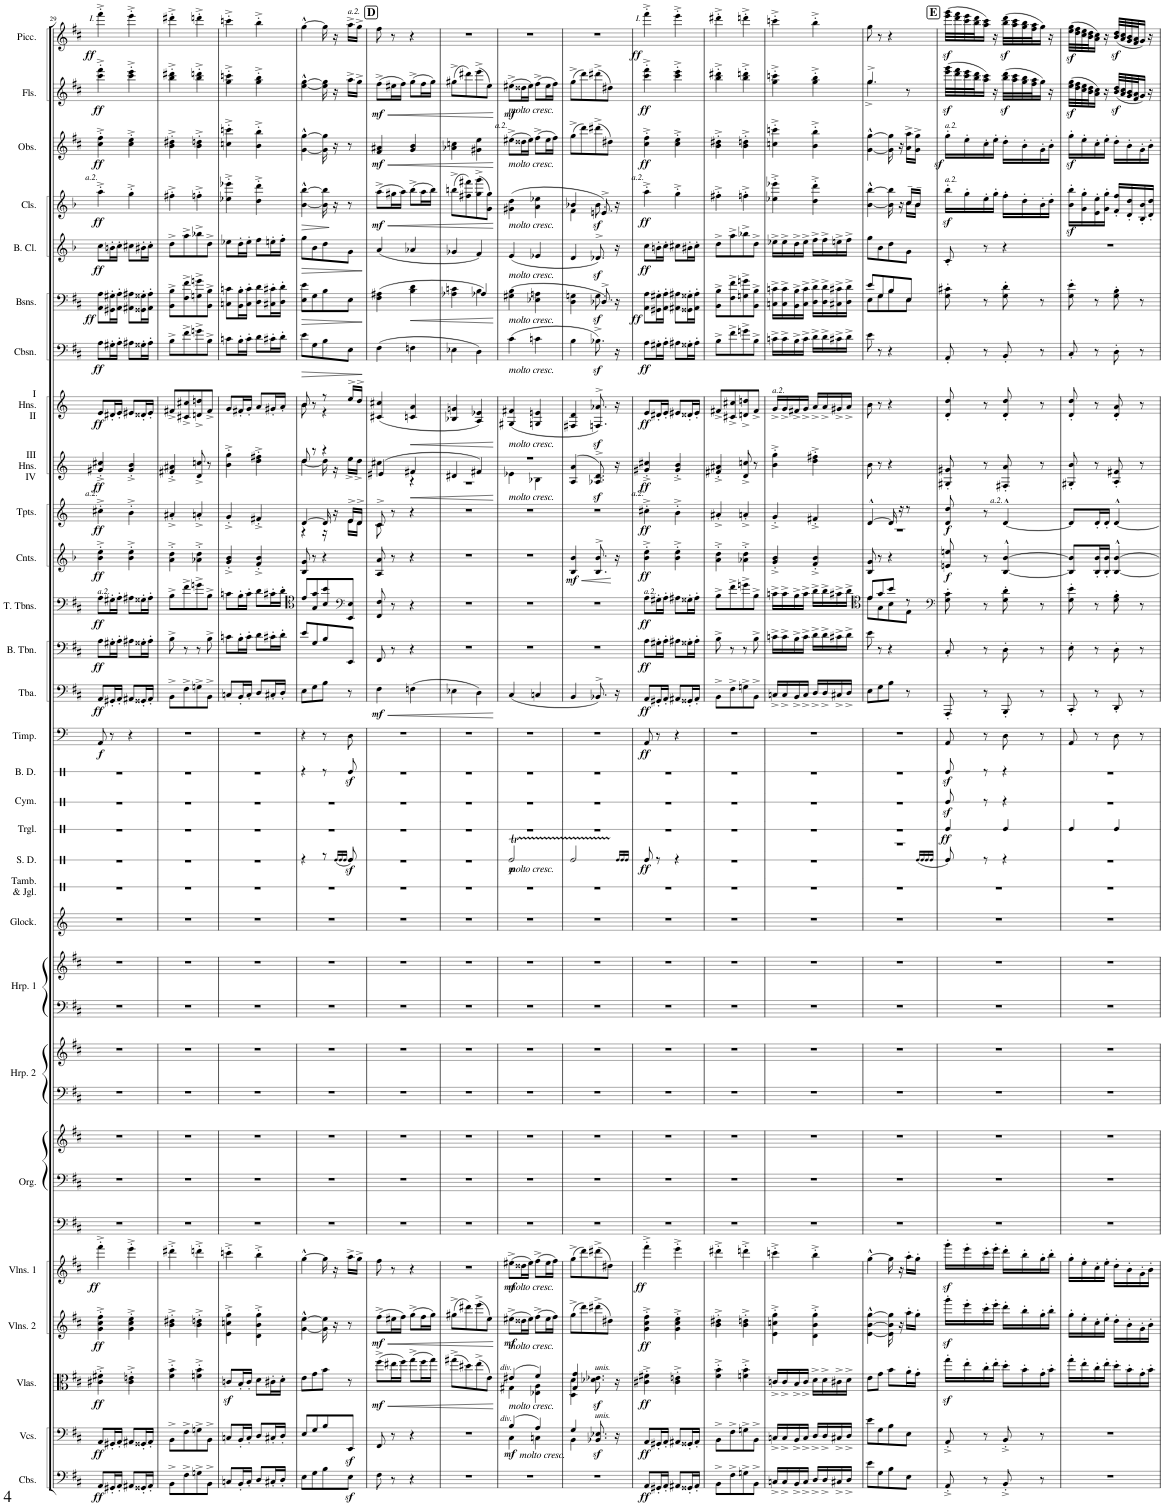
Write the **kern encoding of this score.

**kern	**dynam	**kern	**dynam	**kern	**dynam	**kern	**dynam	**kern	**dynam	**kern	**kern	**kern	**kern	**kern	**kern	**kern	**kern	**kern	**kern	**dynam	**kern	**dynam	**kern	**kern	**kern	**dynam	**kern	**dynam	**kern	**dynam	**kern	**dynam	**kern	**dynam	**kern	**dynam	**kern	**dynam	**kern	**dynam	**kern	**dynam	**kern	**dynam	**kern	**dynam	**kern	**dynam	**kern	**dynam	**kern	**dynam	**kern	**dynam
*part29	*part29	*part28	*part28	*part27	*part27	*part26	*part26	*part25	*part25	*part24	*part24	*part24	*part23	*part23	*part22	*part22	*part21	*part20	*part19	*part19	*part18	*part18	*part17	*part16	*part15	*part15	*part14	*part14	*part13	*part13	*part12	*part12	*part11	*part11	*part10	*part10	*part9	*part9	*part8	*part8	*part7	*part7	*part6	*part6	*part5	*part5	*part4	*part4	*part3	*part3	*part2	*part2	*part1	*part1
*staff33	*staff33	*staff32	*staff32	*staff31	*staff31	*staff30	*staff30	*staff29	*staff29	*staff28	*staff27	*staff26	*staff25	*staff24	*staff23	*staff22	*staff21	*staff20	*staff19	*staff19	*staff18	*staff18	*staff17	*staff16	*staff15	*staff15	*staff14	*staff14	*staff13	*staff13	*staff12	*staff12	*staff11	*staff11	*staff10	*staff10	*staff9	*staff9	*staff8	*staff8	*staff7	*staff7	*staff6	*staff6	*staff5	*staff5	*staff4	*staff4	*staff3	*staff3	*staff2	*staff2	*staff1	*staff1
*I"Contrabasses	*	*I"Violoncellos	*	*I"Violas	*	*I"Violins 2	*	*I"Violins 1	*	*I"Organ	*	*	*I"Harp 2	*	*I"Harp 1	*	*I"Glockenspiel	*I"Tambourine &amp; Jingles	*I"Snare Drum	*	*I"Triangle	*	*I"Cymbal	*I"Bass Drum	*I"Timpani	*	*I"Tuba	*	*I"Bass Trombone	*	*I"2 Tenor Trombones	*	*I"2 A Cornets	*	*I"2 F Trumpets	*	*I"III F Horns IV	*	*I"I F Horns II	*	*I"Contrabassoon	*	*I"2 Bassoons	*	*I"A Bass Clarinet	*	*I"2 A Clarinets	*	*I"2 Oboes	*	*I"2 Flutes	*	*I"Piccolo (II ad lib.)	*
*I'Cbs.	*	*I'Vcs.	*	*I'Vlas.	*	*I'Vlns. 2	*	*I'Vlns. 1	*	*I'Org.	*	*	*I'Hrp. 2	*	*I'Hrp. 1	*	*I'Glock.	*I'Tamb. &amp; Jgl.	*I'S. D.	*	*I'Trgl.	*	*I'Cym.	*I'B. D.	*I'Timp.	*	*I'Tba.	*	*I'B. Tbn.	*	*I'T. Tbns.	*	*I'Cnts.	*	*I'Tpts.	*	*I'III Hns. IV	*	*I'I Hns. II	*	*I'Cbsn.	*	*I'Bsns.	*	*I'B. Cl.	*	*I'Cls.	*	*I'Obs.	*	*I'Fls.	*	*I'Picc.	*
!!LO:PB:g=z
*clefF4	*	*clefF4	*	*clefC3	*	*clefG2	*	*clefG2	*	*clefF4	*clefF4	*clefG2	*clefF4	*clefG2	*clefF4	*clefG2	*clefG2	*clefX	*clefX	*	*clefX	*	*clefX	*clefX	*clefF4	*	*clefF4	*	*clefF4	*	*clefF4	*	*clefG2	*	*clefG2	*	*clefG2	*	*clefG2	*	*clefF4	*	*clefF4	*	*clefG2	*	*clefG2	*	*clefG2	*	*clefG2	*	*clefG2	*
*Trd7c12	*	*	*	*	*	*	*	*	*	*	*	*	*	*	*	*	*Trd-14c-24	*	*	*	*	*	*	*	*	*	*	*	*	*	*	*	*Trd2c3	*	*Trd-3c-5	*	*Trd4c7	*	*Trd4c7	*	*Trd7c12	*	*	*	*Trd9c15	*	*Trd2c3	*	*	*	*	*	*Trd-7c-12	*
*k[f#c#]	*	*k[f#c#]	*	*k[f#c#]	*	*k[f#c#]	*	*k[f#c#]	*	*k[f#c#]	*k[f#c#]	*k[f#c#]	*k[f#c#]	*k[f#c#]	*k[f#c#]	*k[f#c#]	*k[]	*k[]	*k[]	*	*k[]	*	*k[]	*k[]	*k[]	*	*k[f#c#]	*	*k[f#c#]	*	*k[f#c#]	*	*k[b-]	*	*k[]	*	*k[]	*	*k[]	*	*k[f#c#]	*	*k[f#c#]	*	*k[b-]	*	*k[b-]	*	*k[f#c#]	*	*k[f#c#]	*	*k[f#c#]	*
*M2/4	*	*M2/4	*	*M2/4	*	*M2/4	*	*M2/4	*	*M2/4	*M2/4	*M2/4	*M2/4	*M2/4	*M2/4	*M2/4	*M2/4	*M2/4	*M2/4	*	*M2/4	*	*M2/4	*M2/4	*M2/4	*	*M2/4	*	*M2/4	*	*M2/4	*	*M2/4	*	*M2/4	*	*M2/4	*	*M2/4	*	*M2/4	*	*M2/4	*	*M2/4	*	*M2/4	*	*M2/4	*	*M2/4	*	*M2/4	*
=29	=29	=29	=29	=29	=29	=29	=29	=29	=29	=29	=29	=29	=29	=29	=29	=29	=29	=29	=29	=29	=29	=29	=29	=29	=29	=29	=29	=29	=29	=29	=29	=29	=29	=29	=29	=29	=29	=29	=29	=29	=29	=29	=29	=29	=29	=29	=29	=29	=29	=29	=29	=29	=29	=29
!	!	!	!	!	!	!	!	!	!	!	!	!	!	!	!	!	!	!	!	!	!	!	!	!	!	!	!	!	!	!	!	!	!	!	!	!	!	!	!	!	!	!	!	!	!	!	!	!	!	!	!	!	!LO:TX:a:i:t=I.	!
!	!	!	!	!	!	!	!	!	!	!	!	!	!	!	!	!	!	!	!	!	!	!	!	!	!	!	!	!	!	!	!	!	!	!	!	!	!	!	!	!	!	!	!	!	!	!	!LO:TX:a:i:t=a.2.	!	!	!	!	!	!	!
!	!	!	!	!	!	!	!	!	!	!	!	!	!	!	!	!	!	!	!	!	!	!	!	!	!	!	!	!	!	!	!	!	!	!	!LO:TX:a:i:t=a.2.	!	!	!	!	!	!	!	!	!	!	!	!	!	!	!	!	!	!	!
!	!	!	!	!	!	!	!	!	!	!	!	!	!	!	!	!	!	!	!	!	!	!	!	!	!	!	!	!	!	!	!LO:TX:a:i:t=a.2.	!	!	!	!	!	!	!	!	!	!	!	!	!	!	!	!	!	!	!	!	!	!	!
!	!LO:DY:b	!	!LO:DY:b	!	!LO:DY:b	!	!LO:DY:b	!	!LO:DY:b	!	!	!	!	!	!	!	!	!	!	!	!	!	!	!	!	!LO:DY:b	!	!LO:DY:b	!	!LO:DY:b	!	!LO:DY:b	!	!LO:DY:b	!	!LO:DY:b	!	!LO:DY:b	!	!LO:DY:b	!	!LO:DY:b	!	!LO:DY:b	!	!LO:DY:b	!	!LO:DY:b	!	!LO:DY:b	!	!LO:DY:b	!	!LO:DY:b
8AA/L	ff	8AA/L	ff	4c#X\'^ 4f#X\'^	ff	4g\'^ 4cc#\'^ 4ff#\'^	ff	4fff#'^\	ff	2r	2r	2r	2r	2r	2r	2r	2r	2r	2r	.	2r	.	2r	2r	8AA/	f	8AA/L	ff	8A\L	ff	8A\L	ff	4b-\'^ 4ee\'^	ff	4cc#X'^\	ff	4g#X/'^ 4cc#X/'^	ff	8e/L	ff	8A\L	ff	8AA\ 8A\L	ff	8cc\L	ff	4aa'^\	ff	4cc#\'^ 4ff#\'^	ff	4ccc#\'^ 4fff#\'^	ff	4fff#'^\	ff
16GG#X'/L	.	16GG#X'/L	.	.	.	.	.	.	.	.	.	.	.	.	.	.	.	.	.	.	.	.	.	.	8r	.	16GG#X'/L	.	16G#X'\L	.	16G#X'\L	.	.	.	.	.	.	.	16d#X'/L	.	16G#X'\L	.	16GG#X\' 16G#X\'L	.	16bn'\L	.	.	.	.	.	.	.	.	.
16AA'/JJ	.	16AA'/JJ	.	.	.	.	.	.	.	.	.	.	.	.	.	.	.	.	.	.	.	.	.	.	.	.	16AA'/JJ	.	16A'\JJ	.	16A'\JJ	.	.	.	.	.	.	.	16e'/JJ	.	16A'\JJ	.	16AA\' 16A\'JJ	.	16cc'\JJ	.	.	.	.	.	.	.	.	.
8AA#X/L	.	8AA#X/L	.	4c#\'^ 4en\'^	.	4g\'^ 4cc#\'^ 4ee\'^	.	4eee'^\	.	.	.	.	.	.	.	.	.	.	.	.	.	.	.	.	4r	.	8AA#X/L	.	8A#X\L	.	8A#X\L	.	4b-\'^ 4ee\'^	.	4b'^\	.	4g#/'^ 4b/'^	.	8e#X/L	.	8A#X\L	.	8AA#X\ 8A#X\L	.	8cc#X\L	.	4gg'^\	.	4cc#\'^ 4ee\'^	.	4ccc#\'^ 4eee\'^	.	4eee'^\	.
16GG##X'/L	.	16GG##X'/L	.	.	.	.	.	.	.	.	.	.	.	.	.	.	.	.	.	.	.	.	.	.	.	.	16GG##X'/L	.	16G##X'\L	.	16G##X'\L	.	.	.	.	.	.	.	16d##X'/L	.	16G##X'\L	.	16GG##X\' 16G##X\'L	.	16b#X'\L	.	.	.	.	.	.	.	.	.
16AA#'/JJ	.	16AA#'/JJ	.	.	.	.	.	.	.	.	.	.	.	.	.	.	.	.	.	.	.	.	.	.	.	.	16AA#'/JJ	.	16A#'\JJ	.	16A#'\JJ	.	.	.	.	.	.	.	16e#'/JJ	.	16A#'\JJ	.	16AA#\' 16A#\'JJ	.	16cc#'\JJ	.	.	.	.	.	.	.	.	.
=30	=30	=30	=30	=30	=30	=30	=30	=30	=30	=30	=30	=30	=30	=30	=30	=30	=30	=30	=30	=30	=30	=30	=30	=30	=30	=30	=30	=30	=30	=30	=30	=30	=30	=30	=30	=30	=30	=30	=30	=30	=30	=30	=30	=30	=30	=30	=30	=30	=30	=30	=30	=30	=30	=30
8BB^\L	.	8BB^\L	.	4f#\'^ 4b\'^	.	4b\'^ 4dd#X\'^	.	4ddd#X'^\	.	2r	2r	2r	2r	2r	2r	2r	2r	2r	2r	.	2r	.	2r	2r	2r	.	8BB^\L	.	8B^\	.	8B^\L	.	4a\'^ 4dd\'^	.	4a#X'^/	.	4f#X/'^ 4a#X/'^	.	8f#X^/L	.	8B^\L	.	8BB\^ 8B\^L	.	8dd^\L	.	4ff#X'^\	.	4b\'^ 4dd#X\'^	.	4bb\'^ 4ddd#X\'^	.	4ddd#X'^\	.
8F#^\	.	8F#^\	.	.	.	.	.	.	.	.	.	.	.	.	.	.	.	.	.	.	.	.	.	.	.	.	8F#^\	.	8r	.	8f#^\	.	.	.	.	.	.	.	8c#X/^ 8cc#X/^	.	8f#^\	.	8F#\^ 8f#\^	.	8aa^\	.	.	.	.	.	.	.	.	.
8Gn^\	.	8Gn^\	.	4fn\'^ 4b\'^	.	4b\'^ 4ddn\'^	.	4dddn'^\	.	.	.	.	.	.	.	.	.	.	.	.	.	.	.	.	.	.	8Gn^\	.	8r	.	8gn^\	.	4a-X\'^ 4dd\'^	.	4an'^/	.	8d/^ 8ccn/^	.	8dn/^ 8ddn/^	.	8gn^\	.	8Gn\^ 8gn\^	.	8bb-X^\	.	4ffn'^\	.	4b\'^ 4ddn\'^	.	4bb\'^ 4dddn\'^	.	4dddn'^\	.
8BB^\J	.	8BB^\J	.	.	.	.	.	.	.	.	.	.	.	.	.	.	.	.	.	.	.	.	.	.	.	.	8BB^\J	.	8B^\	.	8B^\J	.	.	.	.	.	8r	.	8f#^/J	.	8B^\J	.	8BB\^ 8B\^J	.	8dd^\J	.	.	.	.	.	.	.	.	.
=31	=31	=31	=31	=31	=31	=31	=31	=31	=31	=31	=31	=31	=31	=31	=31	=31	=31	=31	=31	=31	=31	=31	=31	=31	=31	=31	=31	=31	=31	=31	=31	=31	=31	=31	=31	=31	=31	=31	=31	=31	=31	=31	=31	=31	=31	=31	=31	=31	=31	=31	=31	=31	=31	=31
8Cn/L	.	8Cn/L	.	8cnz</L	.	4e\'^ 4ccn\'^ 4gg\'^	.	4cccn'^\	.	2r	2r	2r	2r	2r	2r	2r	2r	2r	2r	.	2r	.	2r	2r	2r	.	8Cn/L	.	8cn\L	.	8cn\L	.	4g/'^ 4b-/'^	.	4g'^/	.	4b\'^ 4gg\'^	.	8g/L	.	8cn\L	.	8Cn\ 8cn\L	.	8ee-X\L	.	4ee-X\'^ 4eee-X\'^	.	4ccn\'^ 4cccn\'^	.	4gg\'^ 4cccn\'^	.	4cccn'^\	.
16BB'/L	.	16BB'/L	.	16B'/L	.	.	.	.	.	.	.	.	.	.	.	.	.	.	.	.	.	.	.	.	.	.	16BB'/L	.	16B'\L	.	16B'\L	.	.	.	.	.	.	.	16f#X'/L	.	16B'\L	.	16BB\' 16B\'L	.	16dd'\L	.	.	.	.	.	.	.	.	.
16C'/JJ	.	16C'/JJ	.	16c'/JJ	.	.	.	.	.	.	.	.	.	.	.	.	.	.	.	.	.	.	.	.	.	.	16C'/JJ	.	16c'\JJ	.	16c'\JJ	.	.	.	.	.	.	.	16g'/JJ	.	16c'\JJ	.	16C\' 16c\'JJ	.	16ee-'\JJ	.	.	.	.	.	.	.	.	.
8D/L	.	8D/L	.	8d\L	.	4d\'^ 4b\'^ 4gg\'^	.	4bb'^\	.	.	.	.	.	.	.	.	.	.	.	.	.	.	.	.	.	.	8D/L	.	8d\L	.	8d\L	.	4f/'^ 4b-/'^	.	4f#X'^/	.	4dd\'^ 4ff#X\'^	.	8a/L	.	8d\L	.	8D\ 8d\L	.	8ff\L	.	4dd\'^ 4ddd\'^	.	4b\'^ 4bb\'^	.	4gg\'^ 4bb\'^	.	4bb'^\	.
16C#X'/L	.	16C#X'/L	.	16c#X'\L	.	.	.	.	.	.	.	.	.	.	.	.	.	.	.	.	.	.	.	.	.	.	16C#X'/L	.	16c#X'\L	.	16c#X'\L	.	.	.	.	.	.	.	16g#X'/L	.	16c#X'\L	.	16C#X\' 16c#X\'L	.	16een'\L	.	.	.	.	.	.	.	.	.
16D'/JJ	.	16D'/JJ	.	16d'\JJ	.	.	.	.	.	.	.	.	.	.	.	.	.	.	.	.	.	.	.	.	.	.	16D'/JJ	.	16d'\JJ	.	16d'\JJ	.	.	.	.	.	.	.	16a'/JJ	.	16d'\JJ	.	16D\' 16d\'JJ	.	16ff'\JJ	.	.	.	.	.	.	.	.	.
=32	=32	=32	=32	=32	=32	=32	=32	=32	=32	=32	=32	=32	=32	=32	=32	=32	=32	=32	=32	=32	=32	=32	=32	=32	=32	=32	=32	=32	=32	=32	=32	=32	=32	=32	=32	=32	=32	=32	=32	=32	=32	=32	=32	=32	=32	=32	=32	=32	=32	=32	=32	=32	=32	=32
*	*	*	*	*	*	*	*	*	*	*	*	*	*	*	*	*	*	*	*	*	*	*	*	*	*	*	*	*	*	*	*clefC4	*	*	*	*	*	*	*	*	*	*	*	*	*	*	*	*	*	*	*	*	*	*	*
*	*	*	*	*	*	*	*	*	*	*	*	*	*	*	*	*	*	*	*^	*	*	*	*	*	*	*	*	*	*	*	*	*	*	*	*^	*	*^	*	*^	*	*	*	*	*	*	*	*	*	*	*	*	*	*	*
!	!	!	!	!	!	!	!	!	!	!	!	!	!	!	!	!	!	!	!	!	!	!	!	!	!	!	!	!	!	!	!	!	!	!	!	!	!	!	!	!	!	!	!	!	!	!LO:HP:b	!	!LO:HP:b	!	!LO:HP:b	!	!LO:HP:b	!	!	!	!	!	!
8E'\L	.	8E'/L	.	8e'\L	.	[4g\^^ [4ee\^^	.	[4gg^^\	.	2r	2r	2r	2r	2r	2r	2r	2r	2r	4r	4ryy	.	2r	.	2r	4r	4r	.	8E'\L	.	8e'/L	.	8e'/L	.	8B-/ 8g/	.	[4d/	4r	.	8dd/	[4dd\	.	8b/	8b\	.	8e\L	>	8E\ 8e\L	>	8gg\L	>	[4b-\^^ [4bb-\^^	>	[4g\^^ [4gg\^^	.	[4ee\^^ [4gg\^^	.	[4gg^^\	.
8G'\	.	8G'/	.	8g'\	.	.	.	.	.	.	.	.	.	.	.	.	.	.	.	.	.	.	.	.	.	.	.	8G'\	.	8G'/	.	8G/' 8g/'	.	8r	.	.	.	.	8r	.	.	8r	8ryy	.	8G\	.	8G\	.	8b-\	.	.	.	.	.	.	.	.	.
8B'\	.	8B'/	.	8b'\J	.	16g\] 16ee\]	.	16gg\]	.	.	.	.	.	.	.	.	.	.	8r	16ryy	.	.	.	.	8r	8r	.	8B'\J	.	8B'/	.	8B/' 8b/'	.	4r	.	16d/]	16r	.	4r	16dd\]	.	8r	4r	.	8B\	.	8B\	.	8dd\	.	16b-\] 16bb-\]	.	16g\] 16gg\]	.	16ee\] 16gg\]	.	16gg\]	.
.	.	.	.	.	.	16r	.	16r	.	.	.	.	.	.	.	.	.	.	.	(<48Re!/LL	.	.	.	.	.	.	.	.	.	.	.	.	.	.	.	16r	16ryy	.	.	16r	.	.	.	.	.	.	.	.	.	.	16r	]	16r	.	16r	.	16r	.
.	.	.	.	.	.	.	.	.	.	.	.	.	.	.	.	.	.	.	.	48Re!/	.	.	.	.	.	.	.	.	.	.	.	.	.	.	.	.	.	.	.	.	.	.	.	.	.	.	.	.	.	.	.	.	.	.	.	.	.	.
.	.	.	.	.	.	.	.	.	.	.	.	.	.	.	.	.	.	.	.	48Re!/JJ	.	.	.	.	.	.	.	.	.	.	.	.	.	.	.	.	.	.	.	.	.	.	.	.	.	.	.	.	.	.	.	.	.	.	.	.	.	.
*	*	*	*	*	*	*	*	*	*	*	*	*	*	*	*	*	*	*	*	*	*	*	*	*	*	*	*	*	*	*	*	*clefF4	*	*	*	*	*	*	*	*	*	*	*	*	*	*	*	*	*	*	*	*	*	*	*	*	*	*
!	!	!	!	!	!	!	!	!	!	!	!	!	!	!	!	!	!	!	!	!	!	!	!	!	!	!	!	!	!	!	!	!	!	!	!	!	!	!	!	!	!	!	!	!	!	!	!	!	!	!	!	!	!	!	!	!	!LO:TX:a:i:t=a.2.	!
!	!	!	!	!	!	!	!	!	!	!	!	!	!	!	!	!	!	!	!	!	!LO:DY:b	!	!	!	!	!	!	!	!	!	!	!	!	!	!	!	!	!	!	!	!	!	!	!	!	!	!	!	!	!	!	!	!	!	!	!	!	!
8Ez<'\J	.	8EEz<'/J	.	8r	.	8r	.	16aa^\LL	.	.	.	.	.	.	.	.	.	.	8Re^/	8ryy	sf	.	.	.	8Rez</	8D\	.	8r	.	8EE'/J	.	8EE/' 8E/'J	.	.	.	16e^/LL	16e^\LL	.	.	16ee^\LL	.	16ee^/LL	.	.	8E\J	.	8E\J	.	8g\J	.	8r	.	8r	.	16aa^\LL	.	16aa^\LL	.
.	.	.	.	.	.	.	.	16gg^\JJ	.	.	.	.	.	.	.	.	.	.	.	.	.	.	.	.	.	.	.	.	.	.	.	.	.	.	.	16d^/JJ	16d^\JJ	.	.	16dd^\JJ	.	16dd^/JJ	.	.	.	.	.	.	.	.	.	.	.	.	16gg^\JJ	.	16gg^\JJ	.
*	*	*	*	*	*	*	*	*	*	*	*	*	*	*	*	*	*	*	*	*	*	*	*	*	*	*	*	*	*	*	*	*	*	*	*	*v	*v	*	*	*	*	*v	*v	*	*	*	*	*	*	*	*	*	*	*	*	*	*	*
*	*	*	*	*	*	*	*	*	*	*	*	*	*	*	*	*	*	*	*v	*v	*	*	*	*	*	*	*	*	*	*	*	*	*	*	*	*	*	*v	*v	*	*	*	*	*	*	*	*	*	*	*	*	*	*	*	*	*
.	.	.	.	.	.	.	.	.	.	.	.	.	.	.	.	.	.	.	.	.	.	.	.	.	.	.	.	.	.	.	.	.	.	.	.	.	.	.	.	.	.	]	.	]	.	]	.	.	.	.	.	.	.	.
!!LO:REH:place=s1:a:B:cj:fs=14:t=D
=33	=33	=33	=33	=33	=33	=33	=33	=33	=33	=33	=33	=33	=33	=33	=33	=33	=33	=33	=33	=33	=33	=33	=33	=33	=33	=33	=33	=33	=33	=33	=33	=33	=33	=33	=33	=33	=33	=33	=33	=33	=33	=33	=33	=33	=33	=33	=33	=33	=33	=33	=33	=33	=33	=33
!	!	!	!	!	!LO:DY:b	!	!LO:DY:b	!	!	!	!	!	!	!	!	!	!	!	!	!	!	!	!	!	!	!	!	!LO:HP:b	!	!	!	!	!	!	!	!	!	!	!	!	!	!	!	!	!	!	!	!LO:HP:b	!	!LO:HP:b	!	!LO:HP:b	!	!
*	*	*	*	*	*	*	*	*	*	*	*	*	*	*	*	*	*	*	*	*	*	*	*	*	*	*	*	*	*	*	*	*	*	*	*^	*	*^	*	*	*	*	*	*	*	*	*	*	*	*	*	*	*	*	*
!	!	!	!	!	!	!	!	!	!	!	!	!	!	!	!	!	!	!	!	!	!	!	!	!	!	!	!	!LO:DY:n=1:b	!	!	!	!	!	!	!	!	!	!	!	!	!	!	!	!	!	!	!	!	!	!LO:DY:n=1:b	!	!LO:DY:n=1:b	!	!LO:DY:n=1:b	!	!
8F#\	.	8FF#/	.	(8ff#^\L	mf	(8ff#^\L	mf	8ff#\	.	2r	2r	2r	2r	2r	2r	2r	2r	2r	2r	.	2r	.	2r	2r	2r	.	4F#\	< mf	8FF#/	.	8FF#/ 8F#/	.	8A/ 8a/	.	8c^/	8c^\	.	(4e#X/	4cc#X\	.	(4c#X/ 4cc#X/	.	(4F#\	.	(4F#\ 4A#X\	.	(4a/	.	(8aa^\L	< mf	4f#/ 4a#X/	< mf	(8ff#^\L	< mf	8ff#\	.
8r	.	8r	.	16ee#X\L	.	16ee#X\L	.	8r	.	.	.	.	.	.	.	.	.	.	.	.	.	.	.	.	.	.	.	.	8r	.	8r	.	8r	.	8r	8ryy	.	.	.	.	.	.	.	.	.	.	.	.	16gg#X\L	.	.	.	16ee#X\L	.	8r	.
.	.	.	.	16ff#\JJ)	.	16ff#\JJ)	.	.	.	.	.	.	.	.	.	.	.	.	.	.	.	.	.	.	.	.	.	.	.	.	.	.	.	.	.	.	.	.	.	.	.	.	.	.	.	.	.	.	16aa\JJ)	.	.	.	16ff#\JJ)	.	.	.
!	!	!	!	!	!	!	!	!	!	!	!	!	!	!	!	!	!	!	!	!	!	!	!	!	!	!	!	!	!	!	!	!	!	!	!	!	!	!	!	!LO:HP:b	!	!LO:HP:b	!	!	!	!LO:HP:b	!	!	!	!	!	!	!	!	!	!
4r	.	4r	.	(8gg^\L	.	(8gg^\L	.	4r	.	.	.	.	.	.	.	.	.	.	.	.	.	.	.	.	.	.	(4Fn\	.	4r	.	4r	.	4r	.	4r	4ryy	.	4f#X/	4r	<	4cn/ 4a/	<	4Fn\	.	4B\ 4d\	<	4a-X/	.	(8bb-^\L	.	4g/ 4b/	.	(8gg^\L	.	4r	.
.	.	.	.	16ff#\L	.	16ff#\L	.	.	.	.	.	.	.	.	.	.	.	.	.	.	.	.	.	.	.	.	.	.	.	.	.	.	.	.	.	.	.	.	.	.	.	.	.	.	.	.	.	.	16aa\L	.	.	.	16ff#\L	.	.	.
.	.	.	.	16gg\JJ)	.	16gg\JJ)	.	.	.	.	.	.	.	.	.	.	.	.	.	.	.	.	.	.	.	.	.	.	.	.	.	.	.	.	.	.	.	.	.	.	.	.	.	.	.	.	.	.	16bb-\JJ)	.	.	.	16gg\JJ)	.	.	.
*	*	*	*	*	*	*	*	*	*	*	*	*	*	*	*	*	*	*	*	*	*	*	*	*	*	*	*	*	*	*	*	*	*	*	*v	*v	*	*	*	*	*	*	*	*	*	*	*	*	*	*	*	*	*	*	*	*
=34	=34	=34	=34	=34	=34	=34	=34	=34	=34	=34	=34	=34	=34	=34	=34	=34	=34	=34	=34	=34	=34	=34	=34	=34	=34	=34	=34	=34	=34	=34	=34	=34	=34	=34	=34	=34	=34	=34	=34	=34	=34	=34	=34	=34	=34	=34	=34	=34	=34	=34	=34	=34	=34	=34	=34
*	*	*	*	*	*	*	*	*	*	*	*	*	*	*	*	*	*	*	*	*	*	*	*	*	*	*	*	*	*	*	*	*	*	*	*	*	*	*	*	*	*	*	*	*^	*	*	*	*	*	*	*	*	*	*	*
2r	.	2r	.	(8gg#X^\L	.	(8gg#X^\L	.	2r	.	2r	2r	2r	2r	2r	2r	2r	2r	2r	2r	.	2r	.	2r	2r	2r	.	4E-X\	.	2r	.	2r	.	2r	.	2r	.	4d#X/	2r	.	4B-X/ 4gn/	.	4E-X\	.	4A-X\ 4cn\	4ryy	.	4g-X/	.	(8bbn^\L	.	4a-X\ 4ccn\	.	(8gg#X^\L	.	2r	.
.	.	.	.	8dd#X'\)	.	8ddd#X'\)	.	.	.	.	.	.	.	.	.	.	.	.	.	.	.	.	.	.	.	.	.	.	.	.	.	.	.	.	.	.	.	.	.	.	.	.	.	.	.	.	.	.	8ff#X\' 8fff#X\')	.	.	.	8ddd#X'\)	.	.	.
.	.	.	.	(8ee^\	.	(8eee^\	.	.	.	.	.	.	.	.	.	.	.	.	.	.	.	.	.	.	.	.	4D\)	.	.	.	.	.	.	.	.	.	4f#X/)	.	.	4A/ 4e-X/)	.	4D\)	.	4A-X/)	4B\	.	4f/)	.	(8gg\^ 8ggg\^	.	4g#X\ 4ee\	.	(8eee^\	.	.	.
.	.	.	.	8e'\J)	.	8ee'\J)	.	.	.	.	.	.	.	.	.	.	.	.	.	.	.	.	.	.	.	.	.	.	.	.	.	.	.	.	.	.	.	.	.	.	.	.	.	.	.	.	.	.	8g\' 8gg\'J)	.	.	.	8ee'\J)	.	.	.
*	*	*	*	*	*	*	*	*	*	*	*	*	*	*	*	*	*	*	*	*	*	*	*	*	*	*	*	*	*	*	*	*	*	*	*	*	*v	*v	*	*	*	*	*	*v	*v	*	*	*	*	*	*	*	*	*	*	*
.	.	.	.	.	.	.	.	.	.	.	.	.	.	.	.	.	.	.	.	.	.	.	.	.	.	.	.	[	.	.	.	.	.	.	.	.	.	[	.	[	.	.	.	[	.	.	.	[	.	[	.	[	.	.
=35	=35	=35	=35	=35	=35	=35	=35	=35	=35	=35	=35	=35	=35	=35	=35	=35	=35	=35	=35	=35	=35	=35	=35	=35	=35	=35	=35	=35	=35	=35	=35	=35	=35	=35	=35	=35	=35	=35	=35	=35	=35	=35	=35	=35	=35	=35	=35	=35	=35	=35	=35	=35	=35	=35
*	*	*^	*	*^	*	*	*	*	*	*	*	*	*	*	*	*	*	*	*	*	*	*	*	*	*	*	*	*	*	*	*	*	*	*	*	*	*	*	*	*	*	*	*	*	*	*	*	*	*	*	*	*	*	*
!	!	!	!	!	!	!	!	!	!	!	!	!	!	!	!	!	!	!	!	!	!	!	!	!	!	!	!	!	!	!	!	!	!	!	!	!	!	!	!	!	!	!	!	!	!	!	!	!	!	!	!LO:TX:a:i:t=a.2.	!	!	!	!	!
!	!	!	!	!	!	!	!	!	!	!	!	!	!	!	!	!	!	!	!	!	!	!	!	!	!	!	!	!	!	!	!	!	!	!	!	!	!	!	!	!	!	!	!	!	!	!	!	!	!LO:TX:b:i:t=molto cresc.	!	!	!	!	!	!	!
!	!	!	!	!	!	!	!	!	!	!	!	!	!	!	!	!	!	!	!	!	!	!	!	!	!	!	!	!	!	!	!	!	!	!	!	!	!	!	!	!	!	!	!	!	!	!	!LO:TX:b:i:t=molto cresc.	!	!	!	!	!	!	!	!	!
!	!	!	!	!	!	!	!	!	!	!	!	!	!	!	!	!	!	!	!	!	!	!	!	!	!	!	!	!	!	!	!	!	!	!	!	!	!	!	!	!	!	!	!	!	!LO:TX:b:i:t=molto cresc.	!	!	!	!	!	!	!	!	!	!	!
!	!	!	!	!	!	!	!	!	!	!	!	!	!	!	!	!	!	!	!	!	!	!	!	!	!	!	!	!	!	!	!	!	!	!	!	!	!	!	!	!	!	!	!LO:TX:b:i:t=molto cresc.	!	!	!	!	!	!	!	!	!	!	!	!	!
!	!	!	!	!	!	!	!	!	!	!	!	!	!	!	!	!	!	!	!	!	!	!	!	!	!	!	!	!	!	!	!	!	!	!	!	!	!	!	!	!	!LO:TX:b:i:t=molto cresc.	!	!	!	!	!	!	!	!	!	!	!	!	!	!	!
!	!	!	!	!	!	!	!	!	!	!	!	!	!	!	!	!	!	!	!	!	!	!	!	!	!	!	!	!	!	!	!	!	!	!	!	!	!	!	!LO:TX:b:i:t=molto cresc.	!	!	!	!	!	!	!	!	!	!	!	!	!	!	!	!	!
!	!	!	!	!	!LO:TX:a:i:t=div.	!	!	!	!	!	!	!	!	!	!	!	!	!	!	!	!	!	!	!	!	!	!	!	!	!	!	!	!	!	!	!	!	!	!	!	!	!	!	!	!	!	!	!	!	!	!	!	!	!	!	!
!	!	!	!	!	!LO:TX:b:i:t=molto cresc.	!	!	!	!	!	!	!	!	!	!	!	!	!	!	!	!	!	!	!	!	!	!	!	!	!	!	!	!	!	!	!	!	!	!	!	!	!	!	!	!	!	!	!	!	!	!	!	!	!	!	!
!	!	!LO:TX:a:i:t=div.	!	!	!	!	!	!	!	!	!	!	!	!	!	!	!	!	!	!	!	!	!	!	!	!	!	!	!	!	!	!	!	!	!	!	!	!	!	!	!	!	!	!	!	!	!	!	!	!	!	!	!	!	!	!
!	!	!LO:TX:b:i:t=molto cresc.	!	!	!	!	!	!	!	!	!	!	!	!	!	!	!	!	!	!	!	!	!	!	!	!	!	!	!	!	!	!	!	!	!	!	!	!	!	!	!	!	!	!	!	!	!	!	!	!	!	!	!	!	!	!
!	!	!	!	!LO:DY:b	!	!	!	!	!LO:DY:b	!	!LO:DY:b	!	!	!	!	!	!	!	!	!	!LO:N:head=open	!LO:DY:b	!	!	!	!	!	!	!	!	!	!	!	!	!	!	!	!	!	!	!	!	!	!	!	!	!	!	!	!	!	!	!	!LO:DY:b	!	!
*	*	*	*	*	*	*	*	*	*	*	*	*	*	*	*	*	*	*	*	*	*	*	*	*	*	*	*	*	*	*	*	*	*	*	*	*	*	*	*^	*	*	*	*	*	*	*	*	*	*	*	*	*	*	*	*	*
*	*	*	*	*	*	*	*	*	*	*	*	*	*	*	*	*	*	*	*	*	*tremolo	*	*	*	*	*	*	*	*	*	*	*	*	*	*	*	*	*	*	*	*	*	*	*	*	*	*	*	*	*	*	*	*	*	*	*	*
2r	.	(4B/	4C#\	mf	(4e#X/	4G#X\	.	(8ee#X^\L	mf	(8ee#X^\L	mf	2r	2r	2r	2r	2r	2r	2r	2r	2r	32Ret/LLL	p	2r	.	2r	2r	2r	.	(4C#/	.	2r	.	2r	.	2r	.	2r	.	2r	4e-X\	.	(4G#X/ 4f#X/	.	(4c#\	.	(4G#X\ 4B\	.	(4e/	.	(4g#X\ 4dd\	.	(8ee#X^\L	.	(8ee#X^\L	mf	2r	.
.	.	.	.	.	.	.	.	.	.	.	.	.	.	.	.	.	.	.	.	.	32Ret/	.	.	.	.	.	.	.	.	.	.	.	.	.	.	.	.	.	.	.	.	.	.	.	.	.	.	.	.	.	.	.	.	.	.	.	.
.	.	.	.	.	.	.	.	.	.	.	.	.	.	.	.	.	.	.	.	.	32Ret/	.	.	.	.	.	.	.	.	.	.	.	.	.	.	.	.	.	.	.	.	.	.	.	.	.	.	.	.	.	.	.	.	.	.	.	.
.	.	.	.	.	.	.	.	.	.	.	.	.	.	.	.	.	.	.	.	.	32Ret/	.	.	.	.	.	.	.	.	.	.	.	.	.	.	.	.	.	.	.	.	.	.	.	.	.	.	.	.	.	.	.	.	.	.	.	.
!	!	!	!	!	!	!	!	!	!	!	!	!	!	!	!	!	!	!	!	!	!	!	!	!	!	!	!	!	!	!	!	!	!	!	!	!	!	!	!	!	!	!	!	!	!	!	!	!	!	!	!	!	!	!LO:TX:b:i:t=molto cresc.	!	!	!
!	!	!	!	!	!	!	!	!	!	!	!	!	!	!	!	!	!	!	!	!	!	!	!	!	!	!	!	!	!	!	!	!	!	!	!	!	!	!	!	!	!	!	!	!	!	!	!	!	!	!	!	!LO:TX:b:i:t=molto cresc.	!	!	!	!	!
!	!	!	!	!	!	!	!	!	!	!	!	!	!	!	!	!	!	!	!	!	!LO:TX:b:i:t=molto cresc.	!	!	!	!	!	!	!	!	!	!	!	!	!	!	!	!	!	!	!	!	!	!	!	!	!	!	!	!	!	!	!	!	!	!	!	!
!	!	!	!	!	!	!	!	!	!	!LO:TX:b:i:t=molto cresc.	!	!	!	!	!	!	!	!	!	!	!	!	!	!	!	!	!	!	!	!	!	!	!	!	!	!	!	!	!	!	!	!	!	!	!	!	!	!	!	!	!	!	!	!	!	!	!
!	!	!	!	!	!	!	!	!LO:TX:b:i:t=molto cresc.	!	!	!	!	!	!	!	!	!	!	!	!	!	!	!	!	!	!	!	!	!	!	!	!	!	!	!	!	!	!	!	!	!	!	!	!	!	!	!	!	!	!	!	!	!	!	!	!	!
.	.	.	.	.	.	.	.	16dd##X\L	.	16dd##X\L	.	.	.	.	.	.	.	.	.	.	32Re!	.	.	.	.	.	.	.	.	.	.	.	.	.	.	.	.	.	.	.	.	.	.	.	.	.	.	.	.	.	.	16dd##X\L	.	16dd##X\L	.	.	.
.	.	.	.	.	.	.	.	.	.	.	.	.	.	.	.	.	.	.	.	.	32Re!	.	.	.	.	.	.	.	.	.	.	.	.	.	.	.	.	.	.	.	.	.	.	.	.	.	.	.	.	.	.	.	.	.	.	.	.
.	.	.	.	.	.	.	.	16ee#\JJ)	.	16ee#\JJ)	.	.	.	.	.	.	.	.	.	.	32Re!	.	.	.	.	.	.	.	.	.	.	.	.	.	.	.	.	.	.	.	.	.	.	.	.	.	.	.	.	.	.	16ee#\JJ)	.	16ee#\JJ)	.	.	.
.	.	.	.	.	.	.	.	.	.	.	.	.	.	.	.	.	.	.	.	.	32Re!	.	.	.	.	.	.	.	.	.	.	.	.	.	.	.	.	.	.	.	.	.	.	.	.	.	.	.	.	.	.	.	.	.	.	.	.
.	.	4A/)	4Cn\	.	4f#/)	4E-X\ 4A\	.	(8ff#^\L	.	(8ff#^\L	.	.	.	.	.	.	.	.	.	.	32Re!	.	.	.	.	.	.	.	4Cn/	.	.	.	.	.	.	.	.	.	.	4B-X\	.	4Gn/ 4en/	.	4cn\	.	4E-X\ 4An\	.	4e-X/	.	4a\ 4ee-X\	.	(8ff#^\L	.	(8ff#^\L	.	.	.
.	.	.	.	.	.	.	.	.	.	.	.	.	.	.	.	.	.	.	.	.	32Re!	.	.	.	.	.	.	.	.	.	.	.	.	.	.	.	.	.	.	.	.	.	.	.	.	.	.	.	.	.	.	.	.	.	.	.	.
.	.	.	.	.	.	.	.	.	.	.	.	.	.	.	.	.	.	.	.	.	32Re!	.	.	.	.	.	.	.	.	.	.	.	.	.	.	.	.	.	.	.	.	.	.	.	.	.	.	.	.	.	.	.	.	.	.	.	.
.	.	.	.	.	.	.	.	.	.	.	.	.	.	.	.	.	.	.	.	.	32Re!	.	.	.	.	.	.	.	.	.	.	.	.	.	.	.	.	.	.	.	.	.	.	.	.	.	.	.	.	.	.	.	.	.	.	.	.
.	.	.	.	.	.	.	.	16ee#\L	.	16ee#\L	.	.	.	.	.	.	.	.	.	.	32Re!	.	.	.	.	.	.	.	.	.	.	.	.	.	.	.	.	.	.	.	.	.	.	.	.	.	.	.	.	.	.	16ee#\L	.	16ee#\L	.	.	.
.	.	.	.	.	.	.	.	.	.	.	.	.	.	.	.	.	.	.	.	.	32Re!	.	.	.	.	.	.	.	.	.	.	.	.	.	.	.	.	.	.	.	.	.	.	.	.	.	.	.	.	.	.	.	.	.	.	.	.
.	.	.	.	.	.	.	.	16ff#\JJ)	.	16ff#\JJ)	.	.	.	.	.	.	.	.	.	.	32Re!	.	.	.	.	.	.	.	.	.	.	.	.	.	.	.	.	.	.	.	.	.	.	.	.	.	.	.	.	.	.	16ff#\JJ)	.	16ff#\JJ)	.	.	.
.	.	.	.	.	.	.	.	.	.	.	.	.	.	.	.	.	.	.	.	.	32Re!JJJ	.	.	.	.	.	.	.	.	.	.	.	.	.	.	.	.	.	.	.	.	.	.	.	.	.	.	.	.	.	.	.	.	.	.	.	.
*	*	*	*	*	*	*	*	*	*	*	*	*	*	*	*	*	*	*	*	*	*	*	*	*	*	*	*	*	*	*	*	*	*	*	*	*	*	*	*v	*v	*	*	*	*	*	*	*	*	*	*	*	*	*	*	*	*	*
=36	=36	=36	=36	=36	=36	=36	=36	=36	=36	=36	=36	=36	=36	=36	=36	=36	=36	=36	=36	=36	=36	=36	=36	=36	=36	=36	=36	=36	=36	=36	=36	=36	=36	=36	=36	=36	=36	=36	=36	=36	=36	=36	=36	=36	=36	=36	=36	=36	=36	=36	=36	=36	=36	=36	=36	=36
!	!	!	!	!	!	!	!	!	!	!	!	!	!	!	!	!	!	!	!	!	!LO:N:head=open	!	!	!	!	!	!	!	!	!	!	!	!	!	!	!LO:HP:b	!	!	!	!	!	!	!	!	!	!	!	!	!	!	!	!	!	!	!	!
*	*	*	*	*	*	*	*	*	*	*	*	*	*	*	*	*	*	*	*	*	*	*	*	*	*	*	*	*	*	*	*	*	*	*	*	*	*	*	*	*	*	*	*	*	*^	*	*	*	*^	*	*	*	*	*	*	*
!	!	!	!	!	!	!	!	!	!	!	!	!	!	!	!	!	!	!	!	!	!	!	!	!	!	!	!	!	!	!	!	!	!	!	!	!LO:DY:n=1:b	!	!	!	!	!	!	!	!	!	!	!	!	!	!	!	!	!	!	!	!	!	!
2r	.	4G/	4BB\	.	4G/ 4g/	4D\ 4d\	.	(8gg^\L	.	(8gg^\L	.	2r	2r	2r	2r	2r	2r	2r	2r	2r	32Re/LLL	.	2r	.	2r	2r	2r	.	4BB/	.	2r	.	2r	.	4B-/ 4b-/	< mf	2r	.	(>4A/ 4a/	.	4F#X/ 4d/	.	4B\	.	4D\ 4Gn\	4ryy	.	4d/	.	4b-X/	4f\	.	(8gg^\L	.	(8gg^\L	.	2r	.
.	.	.	.	.	.	.	.	.	.	.	.	.	.	.	.	.	.	.	.	.	32Re/	.	.	.	.	.	.	.	.	.	.	.	.	.	.	.	.	.	.	.	.	.	.	.	.	.	.	.	.	.	.	.	.	.	.	.	.	.
.	.	.	.	.	.	.	.	.	.	.	.	.	.	.	.	.	.	.	.	.	32Re/	.	.	.	.	.	.	.	.	.	.	.	.	.	.	.	.	.	.	.	.	.	.	.	.	.	.	.	.	.	.	.	.	.	.	.	.	.
.	.	.	.	.	.	.	.	.	.	.	.	.	.	.	.	.	.	.	.	.	32Re/	.	.	.	.	.	.	.	.	.	.	.	.	.	.	.	.	.	.	.	.	.	.	.	.	.	.	.	.	.	.	.	.	.	.	.	.	.
.	.	.	.	.	.	.	.	8ddd'\)	.	8ddd'\)	.	.	.	.	.	.	.	.	.	.	32Re!	.	.	.	.	.	.	.	.	.	.	.	.	.	.	.	.	.	.	.	.	.	.	.	.	.	.	.	.	.	.	.	8ddd'\)	.	8ddd'\)	.	.	.
.	.	.	.	.	.	.	.	.	.	.	.	.	.	.	.	.	.	.	.	.	32Re!	.	.	.	.	.	.	.	.	.	.	.	.	.	.	.	.	.	.	.	.	.	.	.	.	.	.	.	.	.	.	.	.	.	.	.	.	.
.	.	.	.	.	.	.	.	.	.	.	.	.	.	.	.	.	.	.	.	.	32Re!	.	.	.	.	.	.	.	.	.	.	.	.	.	.	.	.	.	.	.	.	.	.	.	.	.	.	.	.	.	.	.	.	.	.	.	.	.
.	.	.	.	.	.	.	.	.	.	.	.	.	.	.	.	.	.	.	.	.	32Re!JJJ	.	.	.	.	.	.	.	.	.	.	.	.	.	.	.	.	.	.	.	.	.	.	.	.	.	.	.	.	.	.	.	.	.	.	.	.	.
!	!	!	!	!	!LO:TX:a:i:t=unis.	!	!	!	!	!	!	!	!	!	!	!	!	!	!	!	!	!	!	!	!	!	!	!	!	!	!	!	!	!	!	!	!	!	!	!	!	!	!	!	!	!	!	!	!	!	!	!	!	!	!	!	!	!
!	!	!LO:TX:a:i:t=unis.	!	!	!	!	!	!	!	!	!	!	!	!	!	!	!	!	!	!	!	!	!	!	!	!	!	!	!	!	!	!	!	!	!	!	!	!	!	!	!	!	!	!	!	!	!	!	!	!	!	!	!	!	!	!	!	!
!	!	!	!	!LO:DY:b	!	!	!LO:DY:b	!	!	!	!	!	!	!	!	!	!	!	!	!	!	!	!	!	!	!	!	!	!	!	!	!	!	!	!	!	!	!	!	!	!	!	!	!	!	!	!LO:DY:b	!	!	!	!	!LO:DY:b	!	!	!	!	!	!
.	.	8.BB-X/ 8.E-X/	4ryy	sf	8.d-X\ 8.e-X\	4ryy	sf	(8ddd#X^\	.	(8ddd#X^\	.	.	.	.	.	.	.	.	.	.	32ReTTT!LLL	.	.	.	.	.	.	.	8.BB-X^>/)	.	.	.	.	.	8.B-/^> 8.b-/^>	.	.	.	8.A-X/z<^> 8.d/z<^>)	.	8.Fn/z<^> 8.a-X/z<^>)	.	8.B-Xz<^>\)	.	8.D-X^/)	8.G\	sf	8.d-Xz<^>/)	.	8.en^/)	8.b-\	sf	(8ddd#X^\	.	(8ddd#X^\	.	.	.
.	.	.	.	.	.	.	.	.	.	.	.	.	.	.	.	.	.	.	.	.	32ReTTT!	.	.	.	.	.	.	.	.	.	.	.	.	.	.	.	.	.	.	.	.	.	.	.	.	.	.	.	.	.	.	.	.	.	.	.	.	.
.	.	.	.	.	.	.	.	.	.	.	.	.	.	.	.	.	.	.	.	.	32ReTTT!	.	.	.	.	.	.	.	.	.	.	.	.	.	.	.	.	.	.	.	.	.	.	.	.	.	.	.	.	.	.	.	.	.	.	.	.	.
.	.	.	.	.	.	.	.	.	.	.	.	.	.	.	.	.	.	.	.	.	32ReTTT!	.	.	.	.	.	.	.	.	.	.	.	.	.	.	.	.	.	.	.	.	.	.	.	.	.	.	.	.	.	.	.	.	.	.	.	.	.
.	.	.	.	.	.	.	.	8dd#X'\J)	.	8dd#X'\J)	.	.	.	.	.	.	.	.	.	.	32ReTTT!	.	.	.	.	.	.	.	.	.	.	.	.	.	.	.	.	.	.	.	.	.	.	.	.	.	.	.	.	.	.	.	8dd#X'\J)	.	8dd#X'\J)	.	.	.
.	.	.	.	.	.	.	.	.	.	.	.	.	.	.	.	.	.	.	.	.	32ReTTT!JJJ	.	.	.	.	.	.	.	.	.	.	.	.	.	.	.	.	.	.	.	.	.	.	.	.	.	.	.	.	.	.	.	.	.	.	.	.	.
*	*	*	*	*	*	*	*	*	*	*	*	*	*	*	*	*	*	*	*	*	*Xtremolo	*	*	*	*	*	*	*	*	*	*	*	*	*	*	*	*	*	*	*	*	*	*	*	*	*	*	*	*	*	*	*	*	*	*	*	*	*
.	.	16r	.	.	16r	.	.	.	.	.	.	.	.	.	.	.	.	.	.	.	48Re!/LL	.	.	.	.	.	.	.	16r	.	.	.	.	.	16r	[	.	.	16r	.	16r	.	16r	.	16r	16ryy	.	16r	.	16r	16ryy	.	.	.	.	.	.	.
.	.	.	.	.	.	.	.	.	.	.	.	.	.	.	.	.	.	.	.	.	48Re!/	.	.	.	.	.	.	.	.	.	.	.	.	.	.	.	.	.	.	.	.	.	.	.	.	.	.	.	.	.	.	.	.	.	.	.	.	.
.	.	.	.	.	.	.	.	.	.	.	.	.	.	.	.	.	.	.	.	.	48Re!/JJ	.	.	.	.	.	.	.	.	.	.	.	.	.	.	.	.	.	.	.	.	.	.	.	.	.	.	.	.	.	.	.	.	.	.	.	.	.
*	*	*v	*v	*	*	*	*	*	*	*	*	*	*	*	*	*	*	*	*	*	*	*	*	*	*	*	*	*	*	*	*	*	*	*	*	*	*	*	*	*	*	*	*	*	*v	*v	*	*	*	*v	*v	*	*	*	*	*	*	*
*	*	*	*	*v	*v	*	*	*	*	*	*	*	*	*	*	*	*	*	*	*	*	*	*	*	*	*	*	*	*	*	*	*	*	*	*	*	*	*	*	*	*	*	*	*	*	*	*	*	*	*	*	*	*	*	*
=37	=37	=37	=37	=37	=37	=37	=37	=37	=37	=37	=37	=37	=37	=37	=37	=37	=37	=37	=37	=37	=37	=37	=37	=37	=37	=37	=37	=37	=37	=37	=37	=37	=37	=37	=37	=37	=37	=37	=37	=37	=37	=37	=37	=37	=37	=37	=37	=37	=37	=37	=37	=37	=37	=37
!	!	!	!	!	!	!	!	!	!	!	!	!	!	!	!	!	!	!	!	!	!	!	!	!	!	!	!	!	!	!	!	!	!	!	!	!	!	!	!	!	!	!	!	!	!	!	!	!	!	!	!	!	!LO:TX:a:i:t=I.	!
!	!	!	!	!	!	!	!	!	!	!	!	!	!	!	!	!	!	!	!	!	!	!	!	!	!	!	!	!	!	!	!	!	!	!	!	!	!	!	!	!	!	!	!	!	!	!	!LO:TX:a:i:t=a.2.	!	!	!	!	!	!	!
!	!	!	!	!	!	!	!	!	!	!	!	!	!	!	!	!	!	!	!	!	!	!	!	!	!	!	!	!	!	!	!	!	!	!	!LO:TX:a:i:t=a.2.	!	!	!	!	!	!	!	!	!	!	!	!	!	!	!	!	!	!	!
!	!	!	!	!	!	!	!	!	!	!	!	!	!	!	!	!	!	!	!	!	!	!	!	!	!	!	!	!	!	!	!LO:TX:a:i:t=a.2.	!	!	!	!	!	!	!	!	!	!	!	!	!	!	!	!	!	!	!	!	!	!	!
!	!LO:DY:b	!	!LO:DY:b	!	!LO:DY:b	!	!LO:DY:b	!	!LO:DY:b	!	!	!	!	!	!	!	!	!	!	!LO:DY:b	!	!	!	!	!	!LO:DY:b	!	!LO:DY:b	!	!LO:DY:b	!	!LO:DY:b	!	!LO:DY:b	!	!LO:DY:b	!	!LO:DY:b	!	!LO:DY:b	!	!LO:DY:b	!	!LO:DY:b	!	!LO:DY:b	!	!LO:DY:b	!	!LO:DY:b	!	!LO:DY:b	!	!LO:DY:b
8AA/L	ff	8AA/L	ff	4c#X\'^ 4f#X\'^	ff	4g\'^ 4cc#\'^ 4ff#\'^	ff	4fff#'^\	ff	2r	2r	2r	2r	2r	2r	2r	2r	2r	8Re^/	ff	2r	.	2r	2r	8AA/	ff	8AA/L	ff	8A\L	ff	8A\L	ff	4b-\'^ 4ee\'^	ff	4cc#X'^\	ff	4g#X/'^ 4cc#X/'^	ff	8e/L	ff	8A\L	ff	8AA\ 8A\L	ff	8cc\L	ff	4aa'^\	ff	4cc#\'^ 4ff#\'^	ff	4ccc#\'^ 4fff#\'^	ff	4fff#'^\	ff
16GG#X'/L	.	16GG#X'/L	.	.	.	.	.	.	.	.	.	.	.	.	.	.	.	.	8r	.	.	.	.	.	8r	.	16GG#X'/L	.	16G#X'\L	.	16G#X'\L	.	.	.	.	.	.	.	16d#X'/L	.	16G#X'\L	.	16GG#X\' 16G#X\'L	.	16bn'\L	.	.	.	.	.	.	.	.	.
16AA'/JJ	.	16AA'/JJ	.	.	.	.	.	.	.	.	.	.	.	.	.	.	.	.	.	.	.	.	.	.	.	.	16AA'/JJ	.	16A'\JJ	.	16A'\JJ	.	.	.	.	.	.	.	16e'/JJ	.	16A'\JJ	.	16AA\' 16A\'JJ	.	16cc'\JJ	.	.	.	.	.	.	.	.	.
8AA#X/L	.	8AA#X/L	.	4c#\'^ 4en\'^	.	4g\'^ 4cc#\'^ 4ee\'^	.	4eee'^\	.	.	.	.	.	.	.	.	.	.	4r	.	.	.	.	.	4r	.	8AA#X/L	.	8A#X\L	.	8A#X\L	.	4b-\'^ 4ee\'^	.	4b'^\	.	4g#/'^ 4b/'^	.	8e#X/L	.	8A#X\L	.	8AA#X\ 8A#X\L	.	8cc#X\L	.	4gg'^\	.	4cc#\'^ 4ee\'^	.	4ccc#\'^ 4eee\'^	.	4eee'^\	.
16GG##X'/L	.	16GG##X'/L	.	.	.	.	.	.	.	.	.	.	.	.	.	.	.	.	.	.	.	.	.	.	.	.	16GG##X'/L	.	16G##X'\L	.	16G##X'\L	.	.	.	.	.	.	.	16d##X'/L	.	16G##X'\L	.	16GG##X\' 16G##X\'L	.	16b#X'\L	.	.	.	.	.	.	.	.	.
16AA#'/JJ	.	16AA#'/JJ	.	.	.	.	.	.	.	.	.	.	.	.	.	.	.	.	.	.	.	.	.	.	.	.	16AA#'/JJ	.	16A#'\JJ	.	16A#'\JJ	.	.	.	.	.	.	.	16e#'/JJ	.	16A#'\JJ	.	16AA#\' 16A#\'JJ	.	16cc#'\JJ	.	.	.	.	.	.	.	.	.
=38	=38	=38	=38	=38	=38	=38	=38	=38	=38	=38	=38	=38	=38	=38	=38	=38	=38	=38	=38	=38	=38	=38	=38	=38	=38	=38	=38	=38	=38	=38	=38	=38	=38	=38	=38	=38	=38	=38	=38	=38	=38	=38	=38	=38	=38	=38	=38	=38	=38	=38	=38	=38	=38	=38
8BB^\L	.	8BB^\L	.	4f#\'^ 4b\'^	.	4b\'^ 4dd#X\'^	.	4ddd#X'^\	.	2r	2r	2r	2r	2r	2r	2r	2r	2r	2r	.	2r	.	2r	2r	2r	.	8BB^\L	.	8B^\	.	8B^\L	.	4a\'^ 4dd\'^	.	4a#X'^/	.	4f#X/'^ 4a#X/'^	.	8f#X^/L	.	8B^\L	.	8BB\^ 8B\^L	.	8dd^\L	.	4ff#X'^\	.	4b\'^ 4dd#X\'^	.	4bb\'^ 4ddd#X\'^	.	4ddd#X'^\	.
8F#^\	.	8F#^\	.	.	.	.	.	.	.	.	.	.	.	.	.	.	.	.	.	.	.	.	.	.	.	.	8F#^\	.	8r	.	8f#^\	.	.	.	.	.	.	.	8c#X/^ 8cc#X/^	.	8f#^\	.	8F#\^ 8f#\^	.	8aa^\	.	.	.	.	.	.	.	.	.
8Gn^\	.	8Gn^\	.	4fn\'^ 4b\'^	.	4b\'^ 4ddn\'^	.	4dddn'^\	.	.	.	.	.	.	.	.	.	.	.	.	.	.	.	.	.	.	8Gn^\	.	8r	.	8gn^\	.	4a-X\'^ 4dd\'^	.	4an'^/	.	8d/^ 8ccn/^	.	8dn/^ 8ddn/^	.	8gn^\	.	8Gn\^ 8gn\^	.	8bb-X^\	.	4ffn'^\	.	4b\'^ 4ddn\'^	.	4bb\'^ 4dddn\'^	.	4dddn'^\	.
8BB^\J	.	8BB^\J	.	.	.	.	.	.	.	.	.	.	.	.	.	.	.	.	.	.	.	.	.	.	.	.	8BB^\J	.	8B^\	.	8B^\J	.	.	.	.	.	8r	.	8f#^/J	.	8B^\J	.	8BB\^ 8B\^J	.	8dd^\J	.	.	.	.	.	.	.	.	.
=39	=39	=39	=39	=39	=39	=39	=39	=39	=39	=39	=39	=39	=39	=39	=39	=39	=39	=39	=39	=39	=39	=39	=39	=39	=39	=39	=39	=39	=39	=39	=39	=39	=39	=39	=39	=39	=39	=39	=39	=39	=39	=39	=39	=39	=39	=39	=39	=39	=39	=39	=39	=39	=39	=39
!	!	!	!	!	!	!	!	!	!	!	!	!	!	!	!	!	!	!	!	!	!	!	!	!	!	!	!	!	!	!	!	!	!	!	!	!	!	!	!LO:TX:a:i:t=a.2.	!	!	!	!	!	!	!	!	!	!	!	!	!	!	!
16Cn^/LL	.	16Cn^/LL	.	16cn^/LL	.	4e\'^ 4ccn\'^ 4gg\'^	.	4cccn'^\	.	2r	2r	2r	2r	2r	2r	2r	2r	2r	2r	.	2r	.	2r	2r	2r	.	16Cn^/LL	.	16cn^\LL	.	16cn^\LL	.	4g/'^ 4b-/'^	.	4g'^/	.	4b\'^ 4gg\'^	.	16g^/LL	.	16cn^\LL	.	16Cn\^ 16cn\^LL	.	16ee-X^\LL	.	4ee-X\'^ 4eee-X\'^	.	4ccn\'^ 4cccn\'^	.	4gg\'^ 4cccn\'^	.	4cccn'^\	.
16C^/	.	16C^/	.	16c^/	.	.	.	.	.	.	.	.	.	.	.	.	.	.	.	.	.	.	.	.	.	.	16C^/	.	16c^\	.	16c^\	.	.	.	.	.	.	.	16g^/	.	16c^\	.	16C\^ 16c\^	.	16ee-^\	.	.	.	.	.	.	.	.	.
16BB^/	.	16BB^/	.	16B^/	.	.	.	.	.	.	.	.	.	.	.	.	.	.	.	.	.	.	.	.	.	.	16BB^/	.	16B^\	.	16B^\	.	.	.	.	.	.	.	16f#X^/	.	16B^\	.	16BB\^ 16B\^	.	16dd^\	.	.	.	.	.	.	.	.	.
16C^/JJ	.	16C^/JJ	.	16c^/JJ	.	.	.	.	.	.	.	.	.	.	.	.	.	.	.	.	.	.	.	.	.	.	16C^/JJ	.	16c^\JJ	.	16c^\JJ	.	.	.	.	.	.	.	16g^/JJ	.	16c^\JJ	.	16C\^ 16c\^JJ	.	16ee-^\JJ	.	.	.	.	.	.	.	.	.
16D^/LL	.	16D^/LL	.	16d^\LL	.	4d\'^ 4b\'^ 4gg\'^	.	4bb'^\	.	.	.	.	.	.	.	.	.	.	.	.	.	.	.	.	.	.	16D^/LL	.	16d^\LL	.	16d^\LL	.	4f/'^ 4b-/'^	.	4f#X'^/	.	4dd\'^ 4ff#X\'^	.	16a^/LL	.	16d^\LL	.	16D\^ 16d\^LL	.	16ff^\LL	.	4dd\'^ 4ddd\'^	.	4b\'^ 4bb\'^	.	4gg\'^ 4bb\'^	.	4bb'^\	.
16D^/	.	16D^/	.	16d^\	.	.	.	.	.	.	.	.	.	.	.	.	.	.	.	.	.	.	.	.	.	.	16D^/	.	16d^\	.	16d^\	.	.	.	.	.	.	.	16a^/	.	16d^\	.	16D\^ 16d\^	.	16ff^\	.	.	.	.	.	.	.	.	.
16C#X^/	.	16C#X^/	.	16c#X^\	.	.	.	.	.	.	.	.	.	.	.	.	.	.	.	.	.	.	.	.	.	.	16C#X^/	.	16c#X^\	.	16c#X^\	.	.	.	.	.	.	.	16g#X^/	.	16c#X^\	.	16C#X\^ 16c#X\^	.	16een^\	.	.	.	.	.	.	.	.	.
16D^/JJ	.	16D^/JJ	.	16d^\JJ	.	.	.	.	.	.	.	.	.	.	.	.	.	.	.	.	.	.	.	.	.	.	16D^/JJ	.	16d^\JJ	.	16d^\JJ	.	.	.	.	.	.	.	16a^/JJ	.	16d^\JJ	.	16D\^ 16d\^JJ	.	16ff^\JJ	.	.	.	.	.	.	.	.	.
=40	=40	=40	=40	=40	=40	=40	=40	=40	=40	=40	=40	=40	=40	=40	=40	=40	=40	=40	=40	=40	=40	=40	=40	=40	=40	=40	=40	=40	=40	=40	=40	=40	=40	=40	=40	=40	=40	=40	=40	=40	=40	=40	=40	=40	=40	=40	=40	=40	=40	=40	=40	=40	=40	=40
*	*	*	*	*	*	*	*	*	*	*	*	*	*	*	*	*	*	*	*	*	*	*	*	*	*	*	*	*	*	*	*clefC4	*	*	*	*	*	*	*	*	*	*	*	*	*	*	*	*	*	*	*	*	*	*	*
*	*	*	*	*	*	*	*	*	*	*	*	*	*	*	*	*	*	*	*^	*	*	*	*	*	*	*	*	*	*	*	*^	*	*	*	*^	*	*	*	*	*	*	*	*^	*	*	*	*^	*	*	*	*^	*	*	*
8e'\L	.	8e'\L	.	8e'<\L	.	[4e\^^ [4b\^^ [4gg\^^	.	[4gg^^\	.	2r	2r	2r	2r	2r	2r	2r	2r	2r	2r	4..ryy	.	2r	.	2r	2r	2r	.	8E'<\L	.	8e'\	.	8e'>/L	8e'\L	.	8B-/ 8g/	.	[4d^^/	2r	.	8b\	.	8b\	.	8e\	.	8e/L	8E\L	.	8gg\L	.	[4b-\^^ [4bb-\^^	4.ryy	.	[4g\^^ [4gg\^^	.	4.gg^/	4.gg^\	.	8gg\	.
8G'\	.	8G'\	.	8g'<\J	.	.	.	.	.	.	.	.	.	.	.	.	.	.	.	.	.	.	.	.	.	.	.	8G'<\	.	8r	.	8g'>/	8G'\	.	8r	.	.	.	.	8r	.	8r	.	8r	.	8G/	8G\	.	8b-\	.	.	.	.	.	.	.	.	.	8r	.
8B'\	.	8B'\	.	8b'<\L	.	16e\] 16b\] 16gg\]	.	16gg\]	.	.	.	.	.	.	.	.	.	.	.	.	.	.	.	.	.	.	.	8B'<\J	.	4r	.	8b'>/J	8B'\	.	4r	.	16d/]	.	.	4r	.	4r	.	4r	.	8B/	8B\	.	8dd\	.	16b-\] 16bb-\]	.	.	16g\] 16gg\]	.	.	.	.	4r	.
.	.	.	.	.	.	16r	.	16r	.	.	.	.	.	.	.	.	.	.	.	.	.	.	.	.	.	.	.	.	.	.	.	.	.	.	.	.	16r	.	.	.	.	.	.	.	.	.	.	.	.	.	16r	.	.	16r	.	.	.	.	.	.
8E'\J	.	8E'\J	.	16a'\L	.	16aa'\LL	.	16aa'\LL	.	.	.	.	.	.	.	.	.	.	.	.	.	.	.	.	.	.	.	8r	.	.	.	8r	8E'\J	.	.	.	8r	.	.	.	.	.	.	.	.	8E/J	8E\J	.	8g\J	.	16cc~^>/LL	16cc\LL	.	16a\^ 16aa\^LL	.	8r	8ryy	.	.	.
.	.	.	.	16g'\JJ	.	16gg'\JJ	.	16gg'\JJ	.	.	.	.	.	.	.	.	.	.	.	96.Re!/LL	.	.	.	.	.	.	.	.	.	.	.	.	.	.	.	.	.	.	.	.	.	.	.	.	.	.	.	.	.	.	16b-~^>/JJ	16b-\JJ	.	16g\^ 16gg\^JJ	.	.	.	.	.	.
.	.	.	.	.	.	.	.	.	.	.	.	.	.	.	.	.	.	.	.	96.Re!/	.	.	.	.	.	.	.	.	.	.	.	.	.	.	.	.	.	.	.	.	.	.	.	.	.	.	.	.	.	.	.	.	.	.	.	.	.	.	.	.
.	.	.	.	.	.	.	.	.	.	.	.	.	.	.	.	.	.	.	.	96.Re!/	.	.	.	.	.	.	.	.	.	.	.	.	.	.	.	.	.	.	.	.	.	.	.	.	.	.	.	.	.	.	.	.	.	.	.	.	.	.	.	.
.	.	.	.	.	.	.	.	.	.	.	.	.	.	.	.	.	.	.	.	96.Re!/JJ	.	.	.	.	.	.	.	.	.	.	.	.	.	.	.	.	.	.	.	.	.	.	.	.	.	.	.	.	.	.	.	.	.	.	.	.	.	.	.	.
*	*	*	*	*	*	*	*	*	*	*	*	*	*	*	*	*	*	*	*v	*v	*	*	*	*	*	*	*	*	*	*	*	*v	*v	*	*	*	*v	*v	*	*	*	*	*	*	*	*v	*v	*	*	*	*v	*v	*	*	*	*v	*v	*	*	*
!!LO:REH:place=s1:a:B:cj:fs=14:t=E
=41	=41	=41	=41	=41	=41	=41	=41	=41	=41	=41	=41	=41	=41	=41	=41	=41	=41	=41	=41	=41	=41	=41	=41	=41	=41	=41	=41	=41	=41	=41	=41	=41	=41	=41	=41	=41	=41	=41	=41	=41	=41	=41	=41	=41	=41	=41	=41	=41	=41	=41	=41	=41	=41	=41
*	*	*	*	*	*	*	*	*	*	*	*	*	*	*	*	*	*	*	*	*	*	*	*	*	*	*	*	*	*	*	*clefF4	*	*	*	*	*	*	*	*	*	*	*	*	*	*	*	*	*	*	*	*	*	*	*
*	*	*	*	*	*	*	*	*	*	*	*	*	*	*	*	*	*	*	*^	*	*	*	*	*	*	*	*	*	*	*	*	*	*	*	*	*	*	*	*	*	*	*	*	*	*	*	*	*	*	*	*	*	*	*
!	!	!	!	!	!	!	!	!	!	!	!	!	!	!	!	!	!	!	!	!	!	!	!	!	!	!	!	!	!	!	!	!	!	!	!	!	!	!	!	!	!	!	!	!	!	!	!	!	!	!LO:TX:a:i:t=a.2.	!	!	!	!	!
!	!	!	!	!	!	!	!	!	!	!	!	!	!	!	!	!	!	!	!	!	!	!	!	!	!	!	!	!	!	!	!	!	!	!	!	!	!	!	!	!	!	!	!	!	!	!	!	!LO:TX:a:i:t=a.2.	!	!	!	!	!	!	!
!	!	!	!	!	!	!	!	!	!	!	!	!	!	!	!	!	!	!	!	!	!	!	!LO:DY:b	!	!	!	!	!	!	!	!	!	!	!	!LO:DY:b	!	!LO:DY:b	!	!	!	!	!	!	!	!	!	!	!	!	!	!	!	!	!	!
*	*	*	*	*	*	*	*	*	*	*	*	*	*	*	*	*	*	*	*v	*v	*	*	*	*	*	*	*	*	*	*	*	*	*	*	*	*	*	*	*	*	*	*	*	*	*	*	*	*	*	*	*	*	*	*	*
8AA'^/	.	8AA'^/	.	16ggz<'\LL	.	16gggz<'\LL	.	16gggz<'\LL	.	2r	2r	2r	2r	2r	2r	2r	2r	2r	8Re^/)	.	4Re/	ff	8Rez</	8Rez</	8AA/	.	8AAA'/	.	8C#'/	.	8G\' 8c#\'	.	8en/ 8een/	f	8d/ 8dd/	f	8G#X/' 8g#X/'	.	8d/' 8dd/'	.	8AA'/	.	8G\' 8c#X\'	.	8c'/	.	16bb-z<'\LL	.	16ggz<'\LL	.	(32eee\z< 32ggg\z<LLL	.	(32eee\z< 32ggg\z<LLL	.
.	.	.	.	.	.	.	.	.	.	.	.	.	.	.	.	.	.	.	.	.	.	.	.	.	.	.	.	.	.	.	.	.	.	.	.	.	.	.	.	.	.	.	.	.	.	.	.	.	.	.	32ddd\ 32fff#\	.	32ddd\ 32fff#\	.
.	.	.	.	16ee'\	.	16eee'\	.	16eee'\	.	.	.	.	.	.	.	.	.	.	.	.	.	.	.	.	.	.	.	.	.	.	.	.	.	.	.	.	.	.	.	.	.	.	.	.	.	.	16gg'\	.	16ee'\	.	32ccc#\ 32eee\	.	32ccc#\ 32eee\	.
.	.	.	.	.	.	.	.	.	.	.	.	.	.	.	.	.	.	.	.	.	.	.	.	.	.	.	.	.	.	.	.	.	.	.	.	.	.	.	.	.	.	.	.	.	.	.	.	.	.	.	32bb\ 32ddd\J	.	32bb\ 32ddd\J	.
8r	.	8r	.	16cc#'\	.	16ccc#'\	.	16ccc#'\	.	.	.	.	.	.	.	.	.	.	8r	.	.	.	8r	8r	8r	.	8r	.	8r	.	8r	.	8r	.	8r	.	8r	.	8r	.	8r	.	8r	.	8r	.	16ee'\	.	16cc#'\	.	16aa\ 16ccc#\JJ)	.	16aa\ 16ccc#\JJ)	.
.	.	.	.	16ee'\JJ	.	16eee'\JJ	.	16eee'\JJ	.	.	.	.	.	.	.	.	.	.	.	.	.	.	.	.	.	.	.	.	.	.	.	.	.	.	.	.	.	.	.	.	.	.	.	.	.	.	16gg'\JJ	.	16ee'\JJ	.	16r	.	16r	.
!	!	!	!	!	!	!	!	!	!	!	!	!	!	!	!	!	!	!	!	!	!	!	!	!	!	!	!	!	!	!	!	!	!	!	!LO:TX:a:i:t=a.2.	!	!	!	!	!	!	!	!	!	!	!	!	!	!	!	!	!	!	!
8BB'^/	.	8BB'^/	.	16dd'\LL	.	16ddd'\LL	.	16ddd'\LL	.	.	.	.	.	.	.	.	.	.	4r	.	4Re/	.	4r	4r	8D\	.	8BBB'/	.	8D'\	.	8G\' 8d\'	.	[4B-/^^ [4b-/^^	.	[4d^^/	.	8F#X/' 8a/'	.	8d/' 8dd/'	.	8BB'/	.	8G\' 8d\'	.	4r	.	16ff'\LL	.	16dd'\LL	.	(32bb\z< 32ddd\z<LLL	.	(32bb\z< 32ddd\z<LLL	.
.	.	.	.	.	.	.	.	.	.	.	.	.	.	.	.	.	.	.	.	.	.	.	.	.	.	.	.	.	.	.	.	.	.	.	.	.	.	.	.	.	.	.	.	.	.	.	.	.	.	.	32aa\ 32ccc#\	.	32aa\ 32ccc#\	.
.	.	.	.	16b'\	.	16bb'\	.	16bb'\	.	.	.	.	.	.	.	.	.	.	.	.	.	.	.	.	.	.	.	.	.	.	.	.	.	.	.	.	.	.	.	.	.	.	.	.	.	.	16dd'\	.	16b'\	.	32gg\ 32bb\	.	32gg\ 32bb\	.
.	.	.	.	.	.	.	.	.	.	.	.	.	.	.	.	.	.	.	.	.	.	.	.	.	.	.	.	.	.	.	.	.	.	.	.	.	.	.	.	.	.	.	.	.	.	.	.	.	.	.	32ff#\ 32aa\J	.	32ff#\ 32aa\J	.
8r	.	8r	.	16g'\	.	16gg'\	.	16gg'\	.	.	.	.	.	.	.	.	.	.	.	.	.	.	.	.	8r	.	8r	.	8r	.	8r	.	.	.	.	.	8r	.	8r	.	8r	.	8r	.	.	.	16b-'\	.	16g'\	.	16gg\JJ)	.	16gg\JJ)	.
.	.	.	.	16b'\JJ	.	16bb'\JJ	.	16bb'\JJ	.	.	.	.	.	.	.	.	.	.	.	.	.	.	.	.	.	.	.	.	.	.	.	.	.	.	.	.	.	.	.	.	.	.	.	.	.	.	16dd'\JJ	.	16b'\JJ	.	16r	.	16r	.
=42	=42	=42	=42	=42	=42	=42	=42	=42	=42	=42	=42	=42	=42	=42	=42	=42	=42	=42	=42	=42	=42	=42	=42	=42	=42	=42	=42	=42	=42	=42	=42	=42	=42	=42	=42	=42	=42	=42	=42	=42	=42	=42	=42	=42	=42	=42	=42	=42	=42	=42	=42	=42	=42	=42
2r	.	2r	.	16gg'\LL	.	16gg'\LL	.	16gg'\LL	.	2r	2r	2r	2r	2r	2r	2r	2r	2r	2r	.	4Re/	.	2r	2r	8AA/	.	8CC#'/	.	8E'\	.	8G\' 8e\'	.	8B-/] 8b-/]L	.	8d/L]	.	8G#X/' 8b/'	.	8d/' 8dd/'	.	8C#'/	.	8G\' 8e\'	.	2r	.	16b-\z<' 16bb-\z<'LL	.	16ggz<'\LL	.	(32ee\z< 32gg\z<LLL	.	(32ee\z< 32gg\z<LLL	.
.	.	.	.	.	.	.	.	.	.	.	.	.	.	.	.	.	.	.	.	.	.	.	.	.	.	.	.	.	.	.	.	.	.	.	.	.	.	.	.	.	.	.	.	.	.	.	.	.	.	.	32dd\ 32ff#\	.	32dd\ 32ff#\	.
.	.	.	.	16ee'\	.	16ee'\	.	16ee'\	.	.	.	.	.	.	.	.	.	.	.	.	.	.	.	.	.	.	.	.	.	.	.	.	.	.	.	.	.	.	.	.	.	.	.	.	.	.	16g\' 16gg\'	.	16ee'\	.	32cc#\ 32ee\	.	32cc#\ 32ee\	.
.	.	.	.	.	.	.	.	.	.	.	.	.	.	.	.	.	.	.	.	.	.	.	.	.	.	.	.	.	.	.	.	.	.	.	.	.	.	.	.	.	.	.	.	.	.	.	.	.	.	.	32b\ 32dd\J	.	32b\ 32dd\J	.
.	.	.	.	16cc#'\	.	16cc#'\	.	16cc#'\	.	.	.	.	.	.	.	.	.	.	.	.	.	.	.	.	8r	.	8r	.	8r	.	8r	.	16B-/' 16b-/'L	.	16d'/L	.	8r	.	8r	.	8r	.	8r	.	.	.	16e\' 16ee\'	.	16cc#'\	.	16a\ 16cc#\JJ)	.	16a\ 16cc#\JJ)	.
.	.	.	.	16ee'\JJ	.	16ee'\JJ	.	16ee'\JJ	.	.	.	.	.	.	.	.	.	.	.	.	.	.	.	.	.	.	.	.	.	.	.	.	16B-/' 16b-/'JJ	.	16d'/JJ	.	.	.	.	.	.	.	.	.	.	.	16g\' 16gg\'JJ	.	16ee'\JJ	.	16r	.	16r	.
.	.	.	.	16dd'\LL	.	16dd'\LL	.	16dd'\LL	.	.	.	.	.	.	.	.	.	.	.	.	4Re/	.	.	.	8D\	.	8DD'/	.	8D'\	.	8G\' 8B\'	.	[4B-/^^ [4b-/^^	.	[4d^^/	.	8A/' 8f#X/'	.	8d/' 8a/'	.	8D'\	.	8G\' 8B\'	.	.	.	16f/' 16ff/'LL	.	16dd'\LL	.	(32b/z< 32dd/z<LLL	.	(32b/z< 32dd/z<LLL	.
.	.	.	.	.	.	.	.	.	.	.	.	.	.	.	.	.	.	.	.	.	.	.	.	.	.	.	.	.	.	.	.	.	.	.	.	.	.	.	.	.	.	.	.	.	.	.	.	.	.	.	32a/ 32cc#/	.	32a/ 32cc#/	.
.	.	.	.	16b'\	.	16b'\	.	16b'\	.	.	.	.	.	.	.	.	.	.	.	.	.	.	.	.	.	.	.	.	.	.	.	.	.	.	.	.	.	.	.	.	.	.	.	.	.	.	16d/' 16dd/'	.	16b'\	.	32g/ 32b/	.	32g/ 32b/	.
.	.	.	.	.	.	.	.	.	.	.	.	.	.	.	.	.	.	.	.	.	.	.	.	.	.	.	.	.	.	.	.	.	.	.	.	.	.	.	.	.	.	.	.	.	.	.	.	.	.	.	32f#/ 32a/J	.	32f#/ 32a/J	.
.	.	.	.	16g'\	.	16g'\	.	16g'\	.	.	.	.	.	.	.	.	.	.	.	.	.	.	.	.	8r	.	8r	.	8r	.	8r	.	.	.	.	.	8r	.	8r	.	8r	.	8r	.	.	.	16B-/' 16b-/'	.	16g'\	.	16g/JJ)	.	16g/JJ)	.
.	.	.	.	16b'\JJ	.	16b'\JJ	.	16b'\JJ	.	.	.	.	.	.	.	.	.	.	.	.	.	.	.	.	.	.	.	.	.	.	.	.	.	.	.	.	.	.	.	.	.	.	.	.	.	.	16d/' 16dd/'JJ	.	16b'\JJ	.	16r	.	16r	.
=	=	=	=	=	=	=	=	=	=	=	=	=	=	=	=	=	=	=	=	=	=	=	=	=	=	=	=	=	=	=	=	=	=	=	=	=	=	=	=	=	=	=	=	=	=	=	=	=	=	=	=	=	=	=
*-	*-	*-	*-	*-	*-	*-	*-	*-	*-	*-	*-	*-	*-	*-	*-	*-	*-	*-	*-	*-	*-	*-	*-	*-	*-	*-	*-	*-	*-	*-	*-	*-	*-	*-	*-	*-	*-	*-	*-	*-	*-	*-	*-	*-	*-	*-	*-	*-	*-	*-	*-	*-	*-	*-
